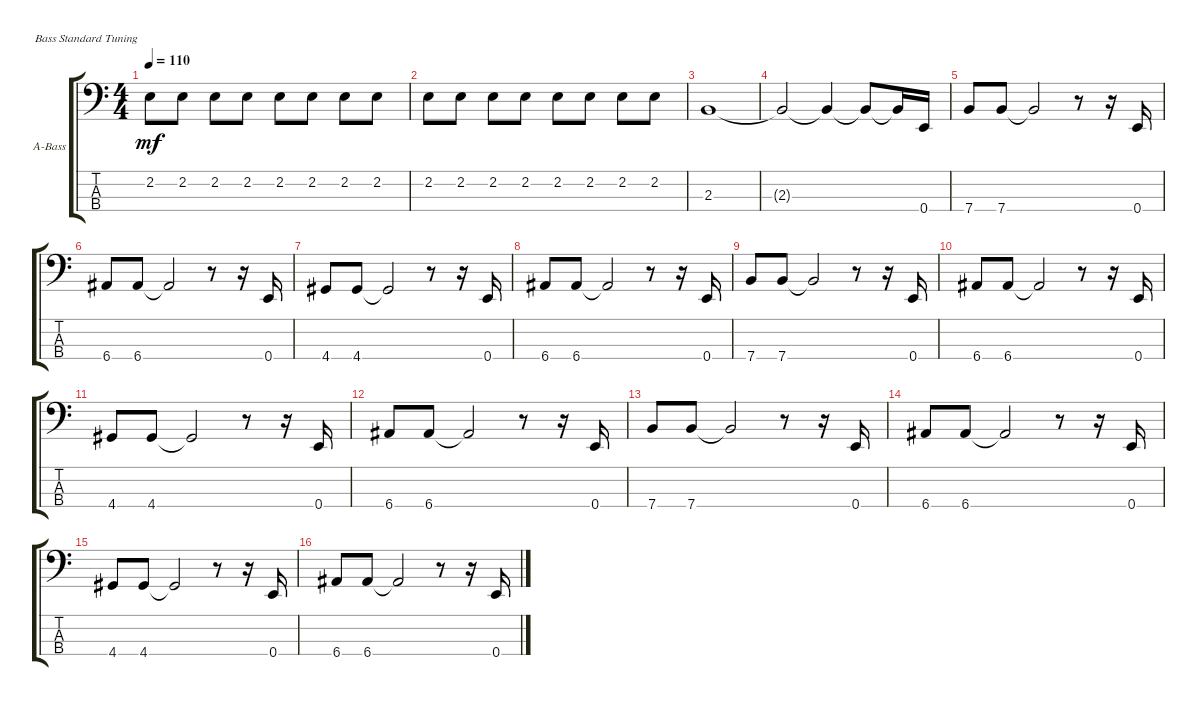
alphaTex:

\defaultSystemsLayout 4
\bracketExtendMode groupsimilarinstruments
\firstSystemTrackNameOrientation horizontal
\otherSystemsTrackNameOrientation horizontal
\track ("Acoustic Bass" "A-Bass") {instrument acousticbass}
\staff {score tabs}
\tuning (G2 D2 A1 E1)
\ts (4 4)
\tempo 110
\clef f4
\ks c
2.2.8{dy mf} 2.2.8 2.2.8 2.2.8 2.2.8 2.2.8 2.2.8 2.2.8 |
2.2.8 2.2.8 2.2.8 2.2.8 2.2.8 2.2.8 2.2.8 2.2.8 |
2.3.1 |
2.3{t}.2 2.3{t}.4 2.3{t}.8 2.3{t}.16 0.4.16 |
7.4.8 7.4.8 7.4{t}.2 r.8 r.16 0.4.16 |
6.4.8 6.4.8 6.4{t}.2 r.8 r.16 0.4.16 |
4.4.8 4.4.8 4.4{t}.2 r.8 r.16 0.4.16 |
6.4.8 6.4.8 6.4{t}.2 r.8 r.16 0.4.16 |
7.4.8 7.4.8 7.4{t}.2 r.8 r.16 0.4.16 |
6.4.8 6.4.8 6.4{t}.2 r.8 r.16 0.4.16 |
4.4.8 4.4.8 4.4{t}.2 r.8 r.16 0.4.16 |
6.4.8 6.4.8 6.4{t}.2 r.8 r.16 0.4.16 |
7.4.8 7.4.8 7.4{t}.2 r.8 r.16 0.4.16 |
6.4.8 6.4.8 6.4{t}.2 r.8 r.16 0.4.16 |
4.4.8 4.4.8 4.4{t}.2 r.8 r.16 0.4.16 |
6.4.8 6.4.8 6.4{t}.2 r.8 r.16 0.4.16
